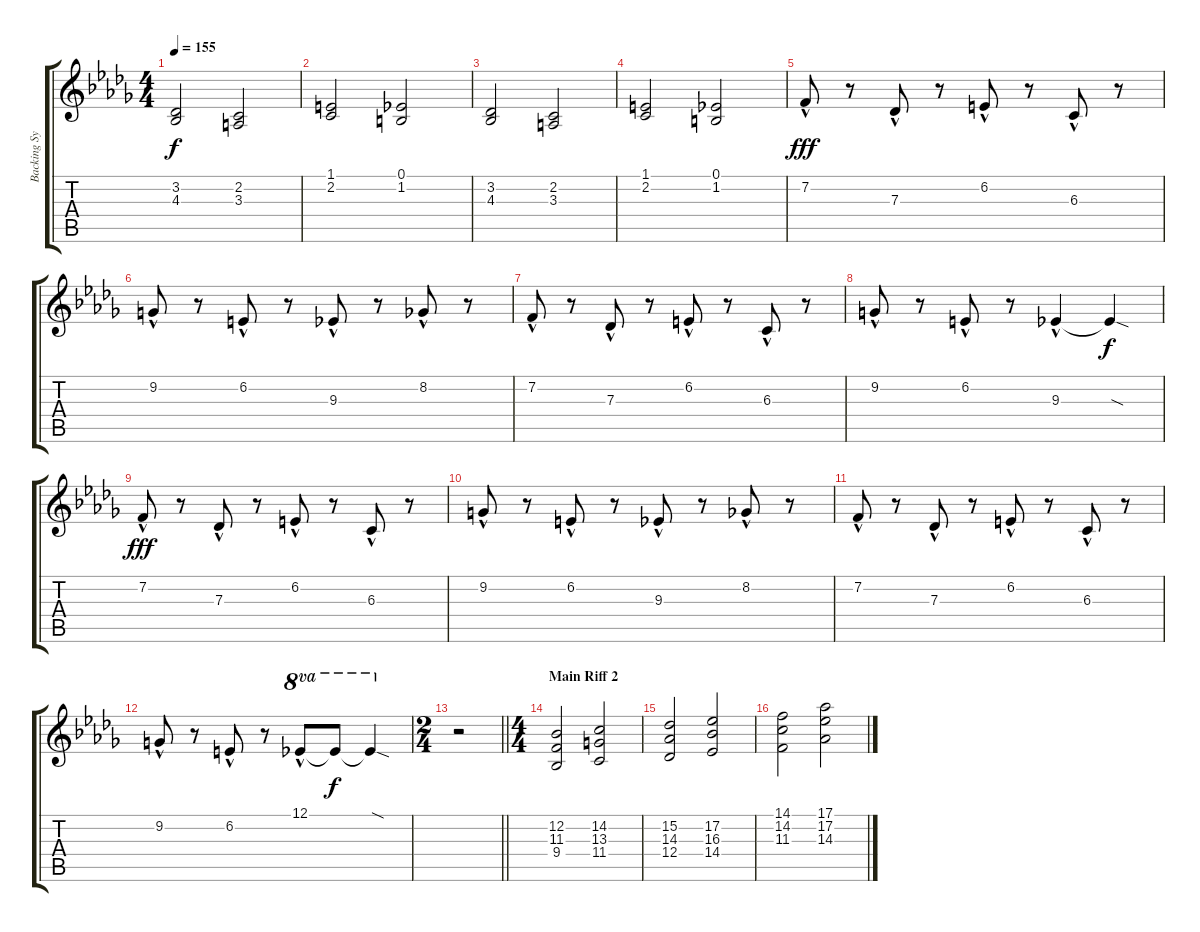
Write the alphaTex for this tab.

\track ("Backing Synth" "Backing Sy") {instrument synthstrings1}
\staff {score tabs}
\tuning (Eb4 Bb3 Gb3 Db3 Ab2 Eb2) {hide}
\ts (4 4)
\tempo 155
\clef g2
\ks bbminor
(3.2 4.3).2{dy f} (2.2 3.3).2 |
(1.1 2.2).2 (0.1 1.2).2 |
(3.2 4.3).2 (2.2 3.3).2 |
(1.1 2.2).2 (0.1 1.2).2 |
7.2{hac}.8{dy fff instrument lead2sawtooth} r.8 7.3{hac}.8 r.8 6.2{hac}.8 r.8 6.3{hac}.8 r.8 |
9.2{hac}.8 r.8 6.2{hac}.8 r.8 9.3{hac}.8 r.8 8.2{hac}.8 r.8 |
7.2{hac}.8 r.8 7.3{hac}.8 r.8 6.2{hac}.8 r.8 6.3{hac}.8 r.8 |
9.2{hac}.8 r.8 6.2{hac}.8 r.8 9.3{hac}.4 9.3{sod t}.4{dy f} |
7.2{hac}.8{dy fff} r.8 7.3{hac}.8 r.8 6.2{hac}.8 r.8 6.3{hac}.8 r.8 |
9.2{hac}.8 r.8 6.2{hac}.8 r.8 9.3{hac}.8 r.8 8.2{hac}.8 r.8 |
7.2{hac}.8 r.8 7.3{hac}.8 r.8 6.2{hac}.8 r.8 6.3{hac}.8 r.8 |
9.2{hac}.8 r.8 6.2{hac}.8 r.8 12.1{hac}.8{ot 8va} 12.1{t}.8{ot 8va dy f} 12.1{sod t}.4{ot 8va} |
\ts (2 4)
\barLineRight lightlight
r.2 |
\ts (4 4)
\section ("" "Main Riff 2")
(12.2 11.3 9.4).2{instrument synthstrings1} (14.2 13.3 11.4).2 |
(15.2 14.3 12.4).2 (17.2 16.3 14.4).2 |
(14.1 14.2 11.3).2 (17.1 17.2 14.3).2
